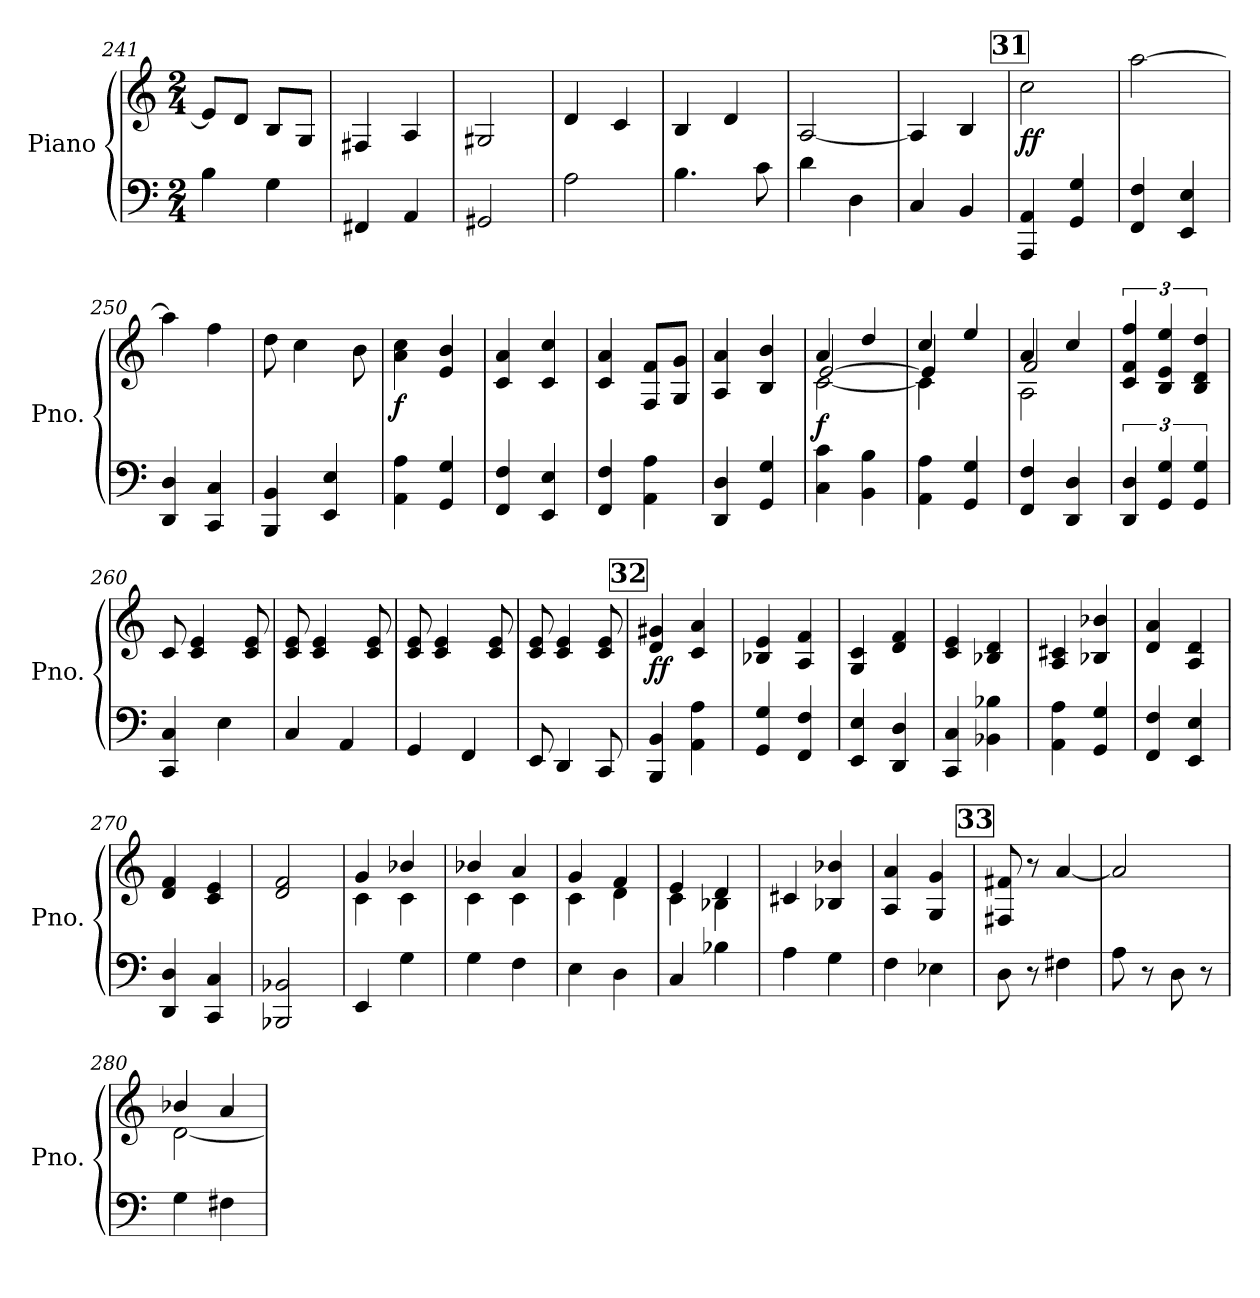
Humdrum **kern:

**kern	**kern	**dynam
*part1	*part1	*part1
*staff2	*staff1	*staff1/2
*I"Piano	*	*
*I'Pno.	*	*
!!LO:PB:g=z
*clefF4	*clefG2	*
*k[]	*k[]	*
*C:	*C:	*
*M2/4	*M2/4	*
=241	=241	=241
4B\	8e/L]	.
.	8d/J	.
4G\	8B/L	.
.	8G/J	.
=242	=242	=242
4FF#X/	4F#X/	.
4AA/	4A/	.
=243	=243	=243
2GG#X/	2G#X/	.
=244	=244	=244
2A\	4d/	.
.	4c/	.
=245	=245	=245
4.B\	4B/	.
.	4d/	.
8c\	.	.
=246	=246	=246
4d\	[2A/	.
4D\	.	.
=247	=247	=247
4C/	4A/]	.
4BB/	4B/	.
!!LO:REH:place=s1:a:t=31
=248	=248	=248
!	!	!LO:DY:b
4AAA/ 4AA/	2cc\	ff
4GG/ 4G/	.	.
=249	=249	=249
4FF/ 4F/	[2aa\	.
4EE/ 4E/	.	.
=250	=250	=250
4DD/ 4D/	4aa\]	.
4CC/ 4C/	4ff\	.
=251	=251	=251
4BBB/ 4BB/	8dd\	.
.	4cc\	.
4EE/ 4E/	.	.
.	8b\	.
!!LO:PB:g=z
=252	=252	=252
!	!	!LO:DY:b
4AA\ 4A\	4a\ 4cc\	f
4GG/ 4G/	4e/ 4b/	.
=253	=253	=253
4FF/ 4F/	4c/ 4a/	.
4EE/ 4E/	4c/ 4cc/	.
!!LO:PB:g=z
=254	=254	=254
4FF/ 4F/	4c/ 4a/	.
4AA\ 4A\	8F/ 8f/L	.
.	8G/ 8g/J	.
=255	=255	=255
4DD/ 4D/	4A/ 4a/	.
4GG/ 4G/	4B/ 4b/	.
=256	=256	=256
*	*^	*
*	*	*^	*
!	!	!	!	!LO:DY:b
4C\ 4c\	4a/	[2c\	[2e/	f
4BB\ 4B\	4dd/	.	.	.
=257	=257	=257	=257	=257
4AA\ 4A\	4cc/	4c\]	4e/]	.
4GG/ 4G/	4ee/	4ryy	4ryy	.
=258	=258	=258	=258	=258
4FF/ 4F/	4a/	2f/	2A\	.
4DD/ 4D/	4cc/	.	.	.
*	*v	*v	*v	*
=259	=259	=259
6DD/ 6D/	6c/ 6f/ 6ff/	.
6GG/ 6G/	6B/ 6e/ 6ee/	.
6GG/ 6G/	6B/ 6d/ 6dd/	.
=260	=260	=260
4CC/ 4C/	8c/	.
.	4c/ 4e/	.
4E\	.	.
.	8c/ 8e/	.
=261	=261	=261
4C/	8c/ 8e/	.
.	4c/ 4e/	.
4AA/	.	.
.	8c/ 8e/	.
=262	=262	=262
4GG/	8c/ 8e/	.
.	4c/ 4e/	.
4FF/	.	.
.	8c/ 8e/	.
=263	=263	=263
8EE/	8c/ 8e/	.
4DD/	4c/ 4e/	.
8CC/	8c/ 8e/	.
!!LO:PB:g=z
!!LO:REH:place=s1:a:t=32
=264	=264	=264
!	!	!LO:DY:b
4BBB/ 4BB/	4d/ 4g#X/	ff
4AA\ 4A\	4c/ 4a/	.
=265	=265	=265
4GG/ 4G/	4B-X/ 4e/	.
4FF/ 4F/	4A/ 4f/	.
=266	=266	=266
4EE/ 4E/	4G/ 4c/	.
4DD/ 4D/	4d/ 4f/	.
=267	=267	=267
4CC/ 4C/	4c/ 4e/	.
4BB-X\ 4B-X\	4B-X/ 4d/	.
=268	=268	=268
4AA\ 4A\	4A/ 4c#X/	.
4GG/ 4G/	4B-X/ 4b-X/	.
=269	=269	=269
4FF/ 4F/	4d/ 4a/	.
4EE/ 4E/	4A/ 4d/	.
=270	=270	=270
4DD/ 4D/	4d/ 4f/	.
4CC/ 4C/	4c/ 4e/	.
=271	=271	=271
2BBB-X/ 2BB-X/	2d/ 2f/	.
=272	=272	=272
*	*^	*
4EE/	4g/	4c\	.
4G\	4b-X/	4c\	.
=273	=273	=273	=273
4G\	4b-X/	4c\	.
4F\	4a/	4c\	.
=274	=274	=274	=274
4E\	4g/	4c\	.
4D\	4f/	4d\	.
=275	=275	=275	=275
4C/	4e/	4c\	.
4B-X\	4d/	4B-X\	.
*	*v	*v	*
!!LO:PB:g=z
=276	=276	=276
4A\	4c#X/	.
4G\	4B-X/ 4b-X/	.
=277	=277	=277
4F\	4A/ 4a/	.
4E-X\	4G/ 4g/	.
!!LO:PB:g=z
!!LO:REH:place=s1:a:t=33
=278	=278	=278
8D\	8F#X/ 8f#X/	.
8r	8r	.
4F#X\	[4a/	.
=279	=279	=279
8A\	2a/]	.
8r	.	.
8D\	.	.
8r	.	.
=280	=280	=280
*	*^	*
4G\	4b-X/	[2d\	.
4F#X\	4a/	.	.
*	*v	*v	*
=	=	=
*-	*-	*-
